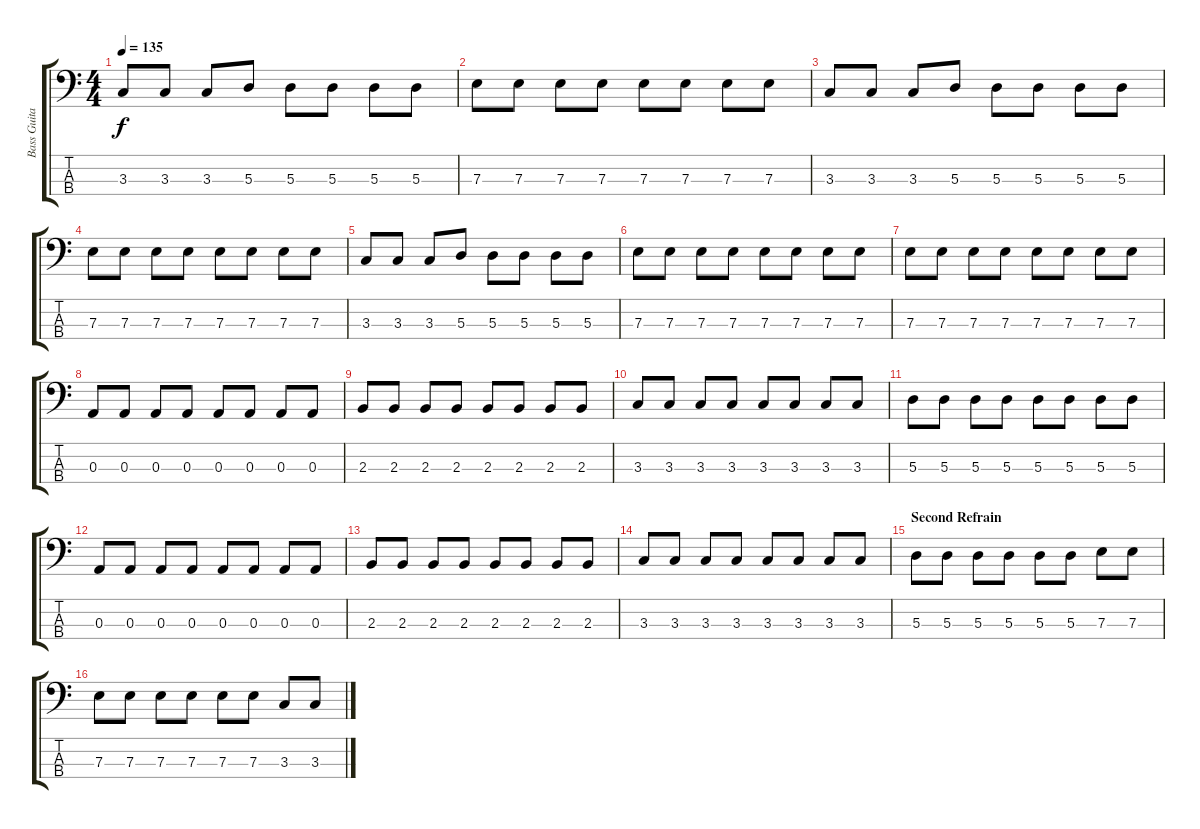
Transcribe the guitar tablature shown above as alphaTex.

\track ("Bass Guitar" "Bass Guita") {instrument electricbassfinger}
\staff {score tabs}
\tuning (G2 D2 A1 E1) {hide}
\ts (4 4)
\tempo 135
\clef f4
\ks c
3.3.8{dy f} 3.3.8 3.3.8 5.3.8 5.3.8 5.3.8 5.3.8 5.3.8 |
7.3.8 7.3.8 7.3.8 7.3.8 7.3.8 7.3.8 7.3.8 7.3.8 |
3.3.8 3.3.8 3.3.8 5.3.8 5.3.8 5.3.8 5.3.8 5.3.8 |
7.3.8 7.3.8 7.3.8 7.3.8 7.3.8 7.3.8 7.3.8 7.3.8 |
3.3.8 3.3.8 3.3.8 5.3.8 5.3.8 5.3.8 5.3.8 5.3.8 |
7.3.8 7.3.8 7.3.8 7.3.8 7.3.8 7.3.8 7.3.8 7.3.8 |
7.3.8 7.3.8 7.3.8 7.3.8 7.3.8 7.3.8 7.3.8 7.3.8 |
0.3.8 0.3.8 0.3.8 0.3.8 0.3.8 0.3.8 0.3.8 0.3.8 |
2.3.8 2.3.8 2.3.8 2.3.8 2.3.8 2.3.8 2.3.8 2.3.8 |
3.3.8 3.3.8 3.3.8 3.3.8 3.3.8 3.3.8 3.3.8 3.3.8 |
5.3.8 5.3.8 5.3.8 5.3.8 5.3.8 5.3.8 5.3.8 5.3.8 |
0.3.8 0.3.8 0.3.8 0.3.8 0.3.8 0.3.8 0.3.8 0.3.8 |
2.3.8 2.3.8 2.3.8 2.3.8 2.3.8 2.3.8 2.3.8 2.3.8 |
3.3.8 3.3.8 3.3.8 3.3.8 3.3.8 3.3.8 3.3.8 3.3.8 |
\section ("" "Second Refrain")
5.3.8 5.3.8 5.3.8 5.3.8 5.3.8 5.3.8 7.3.8 7.3.8 |
7.3.8 7.3.8 7.3.8 7.3.8 7.3.8 7.3.8 3.3.8 3.3.8
